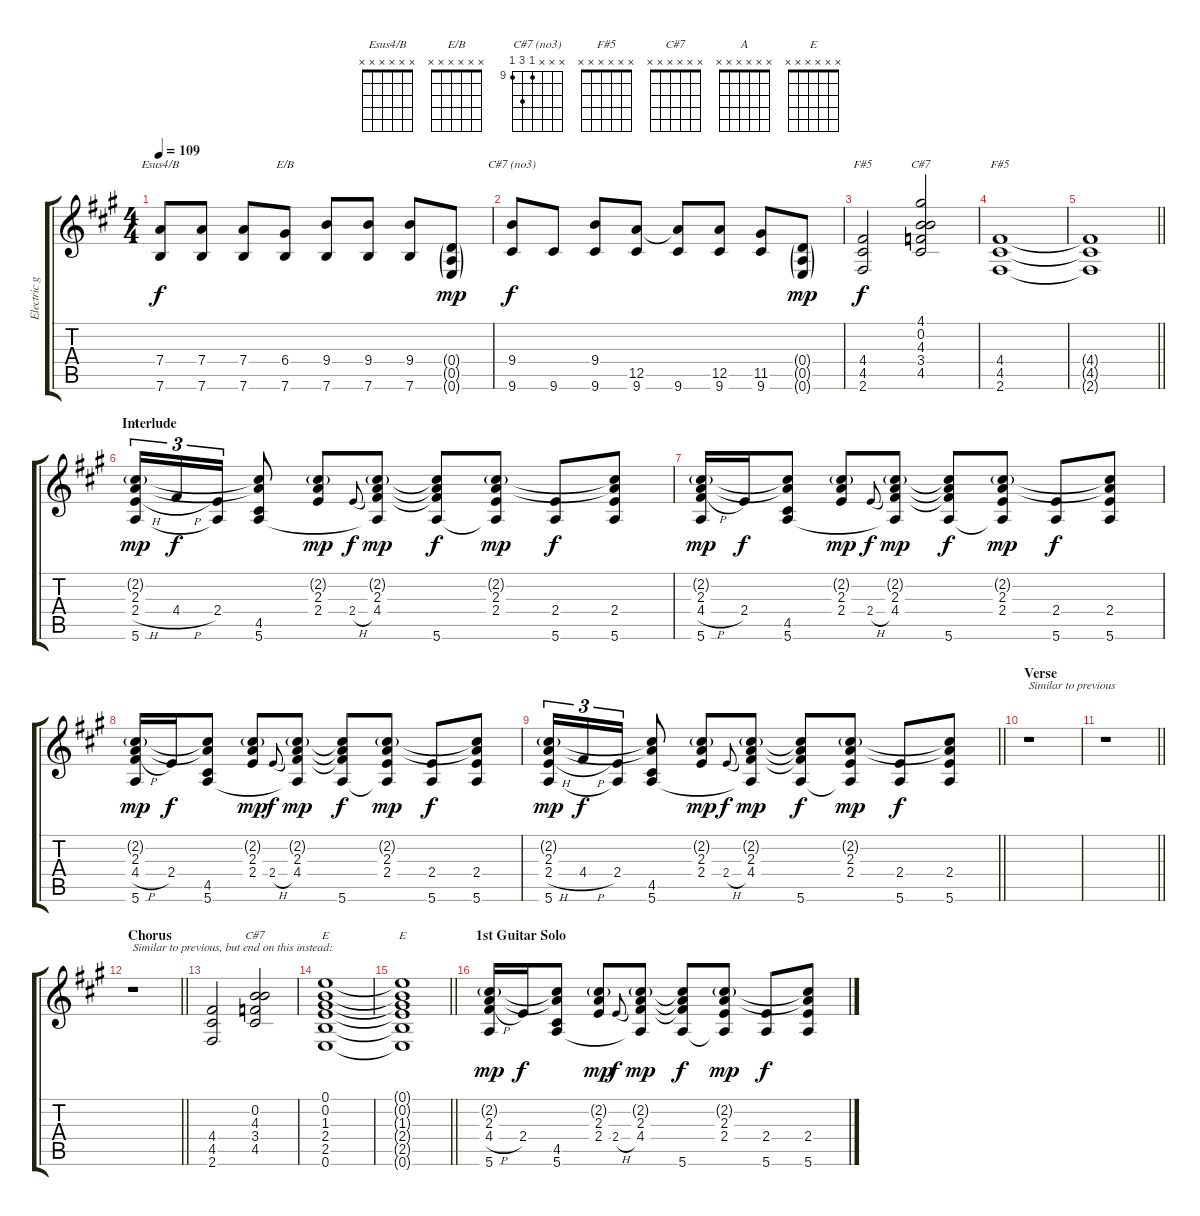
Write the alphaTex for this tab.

\track ("Electric guitar: Main" "Electric g") {instrument overdrivenguitar}
\staff {score tabs}
\tuning (E4 B3 G3 D3 A2 E2) {hide}
\chord ("Esus4/B" x x x x x x)
\chord ("E/B" x x x x x x)
\chord ("C#7 (no3)" x x x 9 11 9) {firstfret 9}
\chord ("F#5" x x x 4 4 2) {firstfret 2}
\chord ("C#7" 4 0 4 3 4 x) {firstfret 3}
\chord ("F#5" x x x x x x)
\chord ("A" x x x x x x)
\chord ("C#7" x x x x x x)
\chord ("E" 0 0 1 2 2 0)
\chord ("E" x x x x x x)
\ts (4 4)
\tempo 109
\clef g2
\ks a
(7.4 7.6).8{ch "Esus4/B" dy f} (7.4 7.6).8 (7.4 7.6).8 (6.4 7.6).8{ch "E/B"} (9.4 7.6).8 (9.4 7.6).8 (9.4 7.6).8 (0.4{g} 0.5{g} 0.6{g}).8{dy mp} |
(9.4 9.6).8{ch "C#7 (no3)" dy f} 9.6.8 (9.4 9.6).8 (12.5 9.6).8 (12.5{t} 9.6).8 (12.5 9.6).8 (11.5 9.6).8 (0.4{g} 0.5{g} 0.6{g}).8{dy mp} |
(4.4 4.5 2.6).2{ch "F#5" dy f} (4.1 0.2 4.3 3.4 4.5).2{ch "C#7"} |
(4.4 4.5 2.6).1{ch "F#5"} |
\barLineRight lightlight
(4.4{t} 4.5{t} 2.6{t}).1 |
\section ("" "Interlude")
(2.2{g} 2.3 2.4{h} 5.6).16{tu (3 2) ch "A" dy mp} 4.4{h}.16{tu (3 2) dy f} (2.4 5.6{t}).16{tu (3 2)} (2.2{t} 2.3{t} 4.5 5.6).8 (2.2{g} 2.3 2.4).8{dy mp} 2.4{h}.8{gr onbeat dy f} (2.2{g} 2.3 4.4 5.6{t}).8{dy mp} (2.2{t} 2.3{t} 4.4{t} 5.6).8{dy f} (2.2{g} 2.3 2.4 5.6{t}).8{dy mp} (2.4 5.6).8{dy f} (2.2{t} 2.3{t} 2.4 5.6).8 |
(2.2{g} 2.3 4.4{h} 5.6).16{dy mp} 2.4.16{dy f} (2.2{t} 2.3{t} 4.5 5.6).8 (2.2{g} 2.3 2.4).8{dy mp} 2.4{h}.8{gr onbeat dy f} (2.2{g} 2.3 4.4 5.6{t}).8{dy mp} (2.2{t} 2.3{t} 4.4{t} 5.6).8{dy f} (2.2{g} 2.3 2.4 5.6{t}).8{dy mp} (2.4 5.6).8{dy f} (2.2{t} 2.3{t} 2.4 5.6).8 |
(2.2{g} 2.3 4.4{h} 5.6).16{dy mp} 2.4.16{dy f} (2.2{t} 2.3{t} 4.5 5.6).8 (2.2{g} 2.3 2.4).8{dy mp} 2.4{h}.8{gr onbeat dy f} (2.2{g} 2.3 4.4 5.6{t}).8{dy mp} (2.2{t} 2.3{t} 4.4{t} 5.6).8{dy f} (2.2{g} 2.3 2.4 5.6{t}).8{dy mp} (2.4 5.6).8{dy f} (2.2{t} 2.3{t} 2.4 5.6).8 |
\barLineRight lightlight
(2.2{g} 2.3 2.4{h} 5.6).16{tu (3 2) dy mp} 4.4{h}.16{tu (3 2) dy f} (2.4 5.6{t}).16{tu (3 2)} (2.2{t} 2.3{t} 4.5 5.6).8 (2.2{g} 2.3 2.4).8{dy mp} 2.4{h}.8{gr onbeat dy f} (2.2{g} 2.3 4.4 5.6{t}).8{dy mp} (2.2{t} 2.3{t} 4.4{t} 5.6).8{dy f} (2.2{g} 2.3 2.4 5.6{t}).8{dy mp} (2.4 5.6).8{dy f} (2.2{t} 2.3{t} 2.4 5.6).8 |
\section ("" "Verse")
r.1{txt "Similar to previous"} |
\barLineRight lightlight
r.1 |
\section ("" "Chorus")
\barLineRight lightlight
r.1{txt "Similar to previous, but end on this instead:"} |
(4.4 4.5 2.6).2 (0.2 4.3 3.4 4.5).2{ch "C#7"} |
(0.1 0.2 1.3 2.4 2.5 0.6).1{ch "E"} |
\barLineRight lightlight
(0.1{t} 0.2{t} 1.3{t} 2.4{t} 2.5{t} 0.6{t}).1{ch "E"} |
\section ("" "1st Guitar Solo")
(2.2{g} 2.3 4.4{h} 5.6).16{dy mp} 2.4.16{dy f} (2.2{t} 2.3{t} 4.5 5.6).8 (2.2{g} 2.3 2.4).8{dy mp} 2.4{h}.8{gr onbeat dy f} (2.2{g} 2.3 4.4 5.6{t}).8{dy mp} (2.2{t} 2.3{t} 4.4{t} 5.6).8{dy f} (2.2{g} 2.3 2.4 5.6{t}).8{dy mp} (2.4 5.6).8{dy f} (2.2{t} 2.3{t} 2.4 5.6).8
